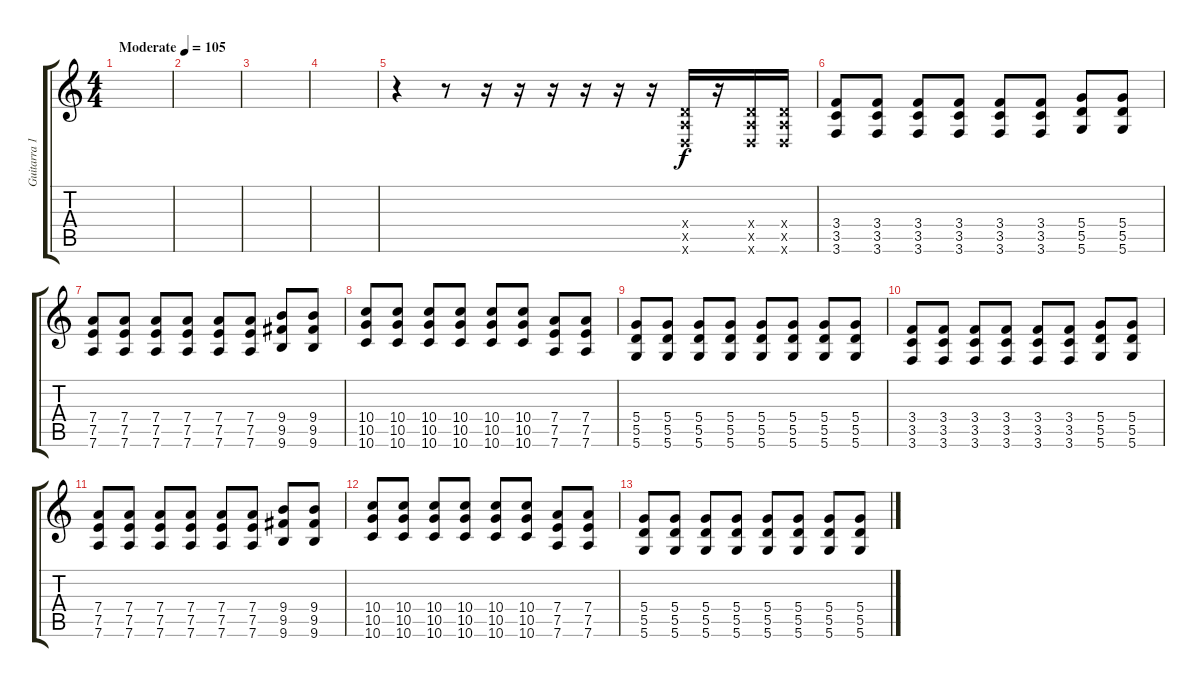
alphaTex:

\track ("Guitarra 1" "Guitarra 1") {instrument distortionguitar}
\staff {score tabs}
\tuning (E4 B3 G3 D3 A2 D2) {hide}
\ts (4 4)
\tempo (105 "Moderate")
\clef g2
\ks c
|
|
|
|
r.4 r.8 r.16 r.16 r.16 r.16 r.16 r.16 (0.4{x} 0.5{x} 0.6{x}).16{volume 10} r.16 (0.4{x} 0.5{x} 0.6{x}).16 (0.4{x} 0.5{x} 0.6{x}).16 |
(3.4 3.5 3.6).8 (3.4 3.5 3.6).8 (3.4 3.5 3.6).8 (3.4 3.5 3.6).8 (3.4 3.5 3.6).8 (3.4 3.5 3.6).8 (5.4 5.5 5.6).8 (5.4 5.5 5.6).8 |
(7.4 7.5 7.6).8 (7.4 7.5 7.6).8 (7.4 7.5 7.6).8 (7.4 7.5 7.6).8 (7.4 7.5 7.6).8 (7.4 7.5 7.6).8 (9.4 9.5 9.6).8 (9.4 9.5 9.6).8 |
(10.4 10.5 10.6).8 (10.4 10.5 10.6).8 (10.4 10.5 10.6).8 (10.4 10.5 10.6).8 (10.4 10.5 10.6).8 (10.4 10.5 10.6).8 (7.4 7.5 7.6).8 (7.4 7.5 7.6).8 |
(5.4 5.5 5.6).8 (5.4 5.5 5.6).8 (5.4 5.5 5.6).8 (5.4 5.5 5.6).8 (5.4 5.5 5.6).8 (5.4 5.5 5.6).8 (5.4 5.5 5.6).8 (5.4 5.5 5.6).8 |
(3.4 3.5 3.6).8 (3.4 3.5 3.6).8 (3.4 3.5 3.6).8 (3.4 3.5 3.6).8 (3.4 3.5 3.6).8 (3.4 3.5 3.6).8 (5.4 5.5 5.6).8 (5.4 5.5 5.6).8 |
(7.4 7.5 7.6).8 (7.4 7.5 7.6).8 (7.4 7.5 7.6).8 (7.4 7.5 7.6).8 (7.4 7.5 7.6).8 (7.4 7.5 7.6).8 (9.4 9.5 9.6).8 (9.4 9.5 9.6).8 |
(10.4 10.5 10.6).8 (10.4 10.5 10.6).8 (10.4 10.5 10.6).8 (10.4 10.5 10.6).8 (10.4 10.5 10.6).8 (10.4 10.5 10.6).8 (7.4 7.5 7.6).8 (7.4 7.5 7.6).8 |
(5.4 5.5 5.6).8 (5.4 5.5 5.6).8 (5.4 5.5 5.6).8 (5.4 5.5 5.6).8 (5.4 5.5 5.6).8 (5.4 5.5 5.6).8 (5.4 5.5 5.6).8 (5.4 5.5 5.6).8
